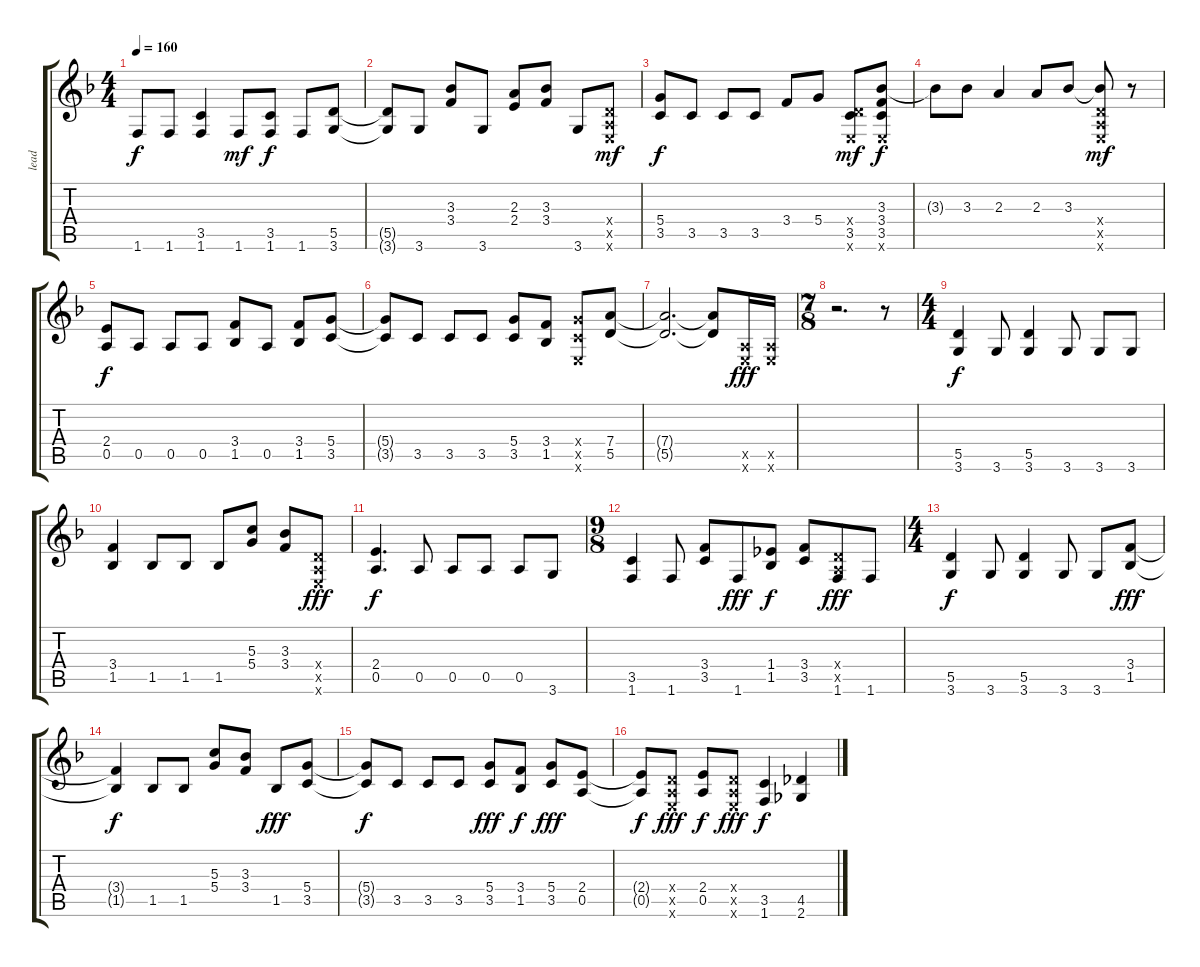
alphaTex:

\track ("lead" "lead") {instrument electricguitarclean}
\staff {score tabs}
\tuning (E4 B3 G3 D3 A2 E2) {hide}
\ts (4 4)
\tempo 160
\clef g2
\ks f
1.6.8{dy f} 1.6.8 (3.5 1.6).4 1.6.8{dy mf} (3.5 1.6).8{dy f} 1.6.8 (5.5 3.6).8 |
(5.5{t} 3.6{t}).8 3.6.8 (3.3 3.4).8 3.6.8 (2.3 2.4).8 (3.3 3.4).8 3.6.8 (0.4{x} 0.5{x} 0.6{x}).8{dy mf} |
(5.4 3.5).8{dy f} 3.5.8 3.5.8 3.5.8 3.4.8 5.4.8 (0.4{x} 3.5 0.6{x}).8{dy mf} (3.3 3.4 3.5 0.6{x}).8{dy f} |
3.3{t}.8 3.3.8 2.3.4 2.3.8 3.3.8 (3.3{t} 0.4{x} 0.5{x} 0.6{x}).8{dy mf} r.8 |
(2.4 0.5).8{dy f} 0.5.8 0.5.8 0.5.8 (3.4 1.5).8 0.5.8 (3.4 1.5).8 (5.4 3.5).8 |
(5.4{t} 3.5{t}).8 3.5.8 3.5.8 3.5.8 (5.4 3.5).8 (3.4 1.5).8 (5.4{x} 3.5{x} 0.6{x}).8 (7.4 5.5).8 |
(7.4{t} 5.5{t}).2{d} (7.4{t} 5.5{t}).8 (0.5{x} 0.6{x}).16{dy fff} (0.5{x} 0.6{x}).16 |
\ts (7 8)
r.2{d} r.8 |
\ts (4 4)
(5.5 3.6).4{dy f} 3.6.8 (5.5 3.6).4 3.6.8 3.6.8 3.6.8 |
(3.4 1.5).4 1.5.8 1.5.8 1.5.8 (5.3 5.4).8 (3.3 3.4).8 (0.4{x} 0.5{x} 0.6{x}).8{dy fff} |
(2.4 0.5).4{d dy f} 0.5.8 0.5.8 0.5.8 0.5.8 3.6.8 |
\ts (9 8)
(3.5 1.6).4 1.6.8 (3.4 3.5).8 1.6.8{dy fff} (1.4 1.5).8{dy f} (3.4 3.5).8 (0.4{x} 0.5{x} 1.6).8{dy fff} 1.6.8 |
\ts (4 4)
(5.5 3.6).4{dy f} 3.6.8 (5.5 3.6).4 3.6.8 3.6.8 (3.4 1.5).8{dy fff} |
(3.4{t} 1.5{t}).4{dy f} 1.5.8 1.5.8 (5.3 5.4).8 (3.3 3.4).8 1.5.8{dy fff} (5.4 3.5).8 |
(5.4{t} 3.5{t}).8{dy f} 3.5.8 3.5.8 3.5.8 (5.4 3.5).8{dy fff} (3.4 1.5).8{dy f} (5.4 3.5).8{dy fff} (2.4 0.5).8 |
(2.4{t} 0.5{t}).8{dy f} (0.4{x} 0.5{x} 0.6{x}).8{dy fff} (2.4 0.5).8{dy f} (0.4{x} 0.5{x} 0.6{x}).8{dy fff} (3.5 1.6).4{dy f} (4.5 2.6).4
